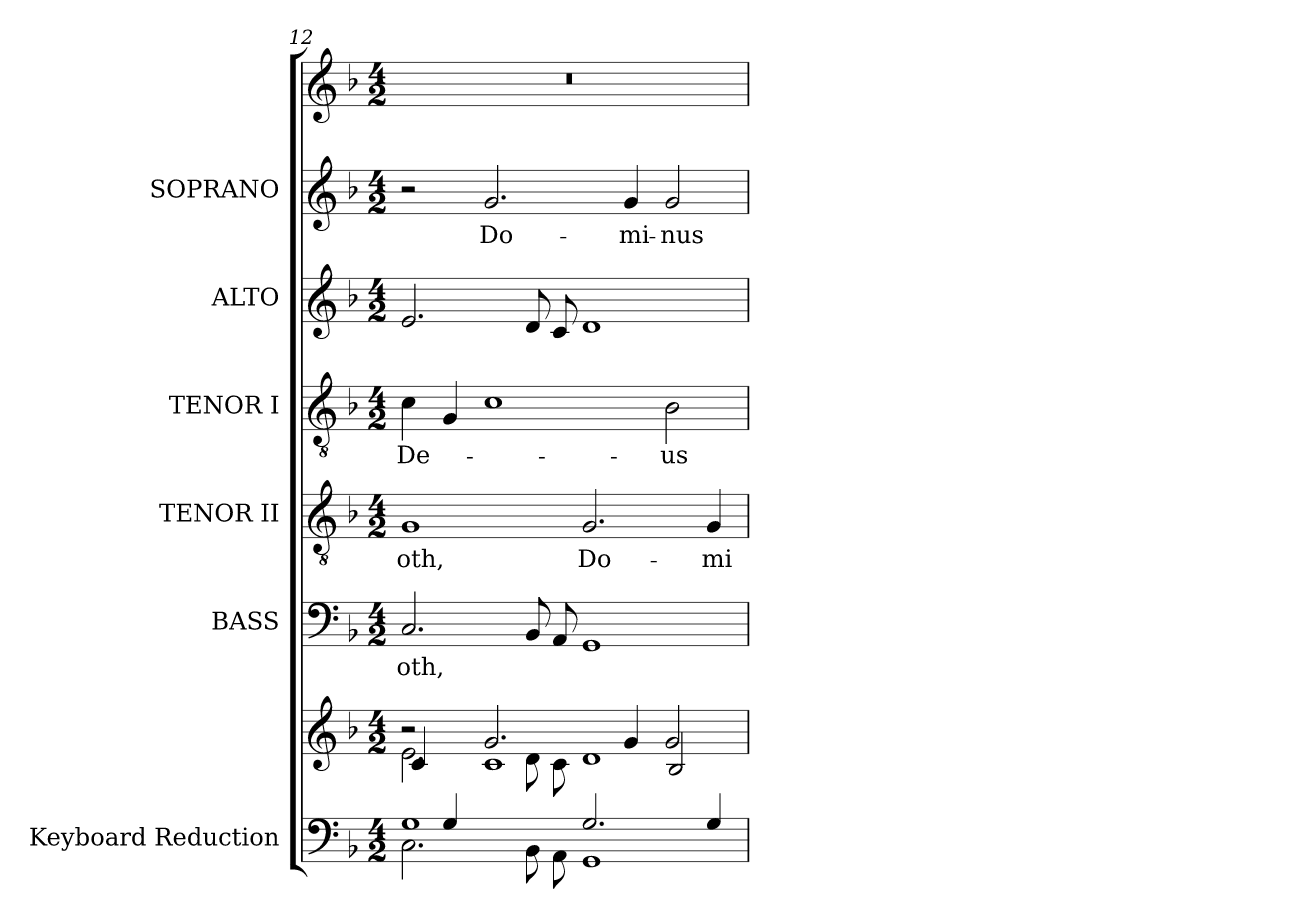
**kern	**kern	**kern	**text	**kern	**text	**kern	**text	**kern	**kern	**text	**kern
*part7	*part7	*part6	*part6	*part5	*part5	*part4	*part4	*part3	*part2	*part2	*part1
*staff8	*staff7	*staff6	*staff6	*staff5	*staff5	*staff4	*staff4	*staff3	*staff2	*staff2	*staff1
*I"Keyboard Reduction	*	*I"BASS	*	*I"TENOR II	*	*I"TENOR I	*	*I"ALTO	*I"SOPRANO	*	*
*I'Reduc.	*	*I'B.	*	*I'T. II	*	*I'T. I	*	*I'A.	*I'S.	*	*
*clefF4	*clefG2	*clefF4	*	*clefGv2	*	*clefGv2	*	*clefG2	*clefG2	*	*clefG2
*	*	*	*	*ITrd7c12	*	*ITrd7c12	*	*	*	*	*
*k[b-]	*k[b-]	*k[b-]	*	*k[b-]	*	*k[b-]	*	*k[b-]	*k[b-]	*	*k[b-]
*F:	*F:	*F:	*	*F:	*	*F:	*	*F:	*F:	*	*F:
*M4/2	*M4/2	*M4/2	*	*M4/2	*	*M4/2	*	*M4/2	*M4/2	*	*M4/2
=12	=12	=12	=12	=12	=12	=12	=12	=12	=12	=12	=12
*^	*^	*	*	*	*	*	*	*	*	*	*
*	*^	*	*^	*	*	*	*	*	*	*	*	*	*
!	!	!	!	!	!	!	!LO:LY:b:color=#000000	!	!	!	!	!	!	!	!
!	!	!	!	!	!	!	!	!	!LO:LY:b:color=#000000	!	!	!	!	!	!
!	!	!	!	!	!	!	!	!	!	!	!LO:LY:b:color=#000000	!	!	!	!LO:N:vis=1
4ryy	1Gi	2.Ci\	2r	2.ei\	4ci/	2.Ci/	-oth,	1GGi	-oth,	4Ci\	De-	2.ei/	2r	.	0r
4Gi/	.	.	.	.	4ryy	.	.	.	.	4GGi/	.	.	.	.	.
!	!	!	!	!	!	!	!	!	!	!	!	!	!	!LO:LY:b:color=#000000	!
1.ryy	.	.	2.gi/	.	1ci	.	.	.	.	1Ci	.	.	2.gi/	Do-	.
.	.	8BB-i\	.	8di\	.	8BB-i/	.	.	.	.	.	8di/	.	.	.
.	.	8AAi\	.	8ci\	.	8AAi/	.	.	.	.	.	8ci/	.	.	.
!	!	!	!	!	!	!	!	!	!LO:LY:b:color=#000000	!	!	!	!	!	!
.	2.Gi/	1GGi	.	1di	.	1GGi	.	2.GGi/	Do-	.	.	1di	.	.	.
!	!	!	!	!	!	!	!	!	!	!	!	!	!	!LO:LY:b:color=#000000	!
.	.	.	4gi/	.	.	.	.	.	.	.	.	.	4gi/	-mi-	.
!	!	!	!	!	!	!	!	!	!	!	!LO:LY:b:color=#000000	!	!	!	!
!	!	!	!	!	!	!	!	!	!	!	!	!	!	!LO:LY:b:color=#000000	!
.	.	.	2gi/	.	2B-i/	.	.	.	.	2BB-i\	-us	.	2gi/	-nus	.
!	!	!	!	!	!	!	!	!	!LO:LY:b:color=#000000	!	!	!	!	!	!
.	4Gi/	.	.	.	.	.	.	4GGi/	-mi-	.	.	.	.	.	.
*v	*v	*v	*	*	*	*	*	*	*	*	*	*	*	*	*
*	*v	*v	*v	*	*	*	*	*	*	*	*	*	*
=	=	=	=	=	=	=	=	=	=	=	=
*-	*-	*-	*-	*-	*-	*-	*-	*-	*-	*-	*-
